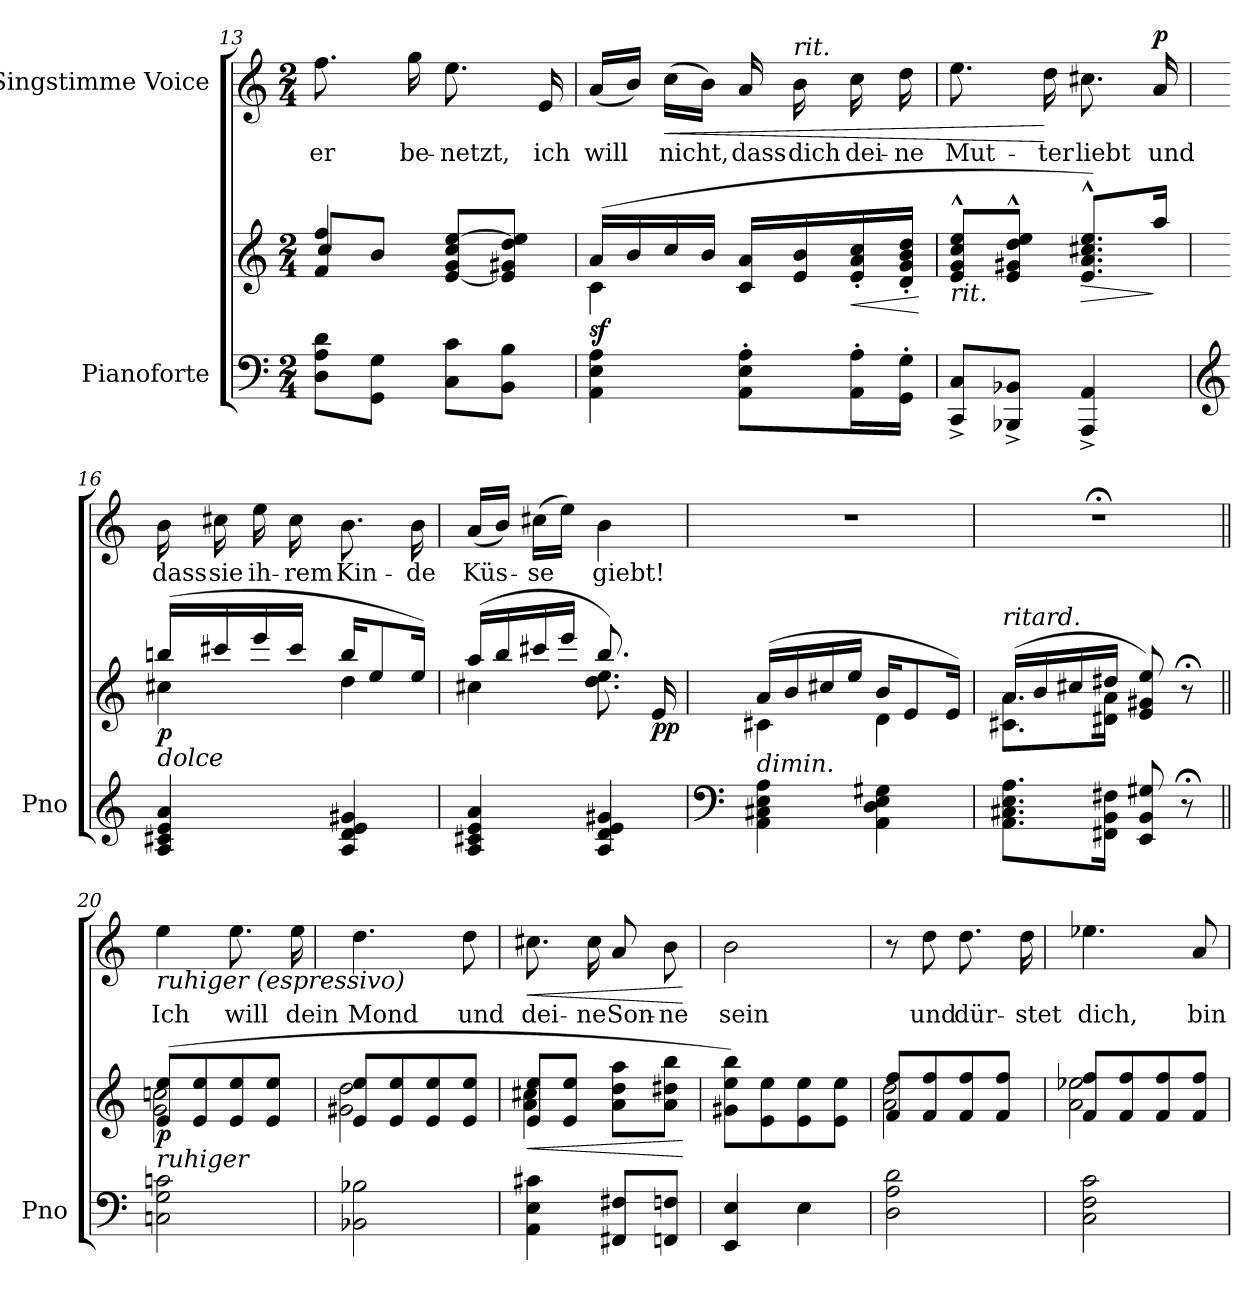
**kern	**kern	**dynam	**kern	**text	**dynam
*part2	*part2	*part2	*part1	*part1	*part1
*staff3	*staff2	*staff2/3	*staff1	*staff1	*staff1
*I"Pianoforte	*	*	*I"Singstimme Voice	*	*
*I'Pno	*	*	*	*	*
*clefF4	*clefG2	*	*clefG2	*	*
*k[]	*k[]	*	*k[]	*	*
*M2/4	*M2/4	*	*M2/4	*	*
=13	=13	=13	=13	=13	=13
*	*^	*	*	*	*
!	!	!	!	!	!LO:LY:b	!
8D\ 8A\ 8d\L	4f/ 4ff/	8cc/L	.	8.ff\	er	.
8GG\ 8G\J	.	8b/J	.	.	.	.
!	!	!	!	!	!LO:LY:b	!
.	.	.	.	16gg\	be-	.
!	!	!	!	!	!LO:LY:b	!
8C\ 8c\L	[<8e/ 8g/ 8cc/ [8ee/L	4ryy	.	8.ee\	-netzt,	.
8BB\ 8B\J	8e/] 8g#X/ 8dd/ 8ee/]J	.	.	.	.	.
!	!	!	!	!	!LO:LY:b	!
.	.	.	.	16e/	ich	.
=14	=14	=14	=14	=14	=14	=14
!	!	!	!LO:DY:b	!	!LO:LY:b	!
4AA\ 4E\ 4A\	(16a/LL	4c\	sf	(16a/LL	will	.
.	16b/	.	.	16b/JJ)	.	.
!	!	!	!	!	!LO:LY:b	!LO:HP:b
.	16cc/	.	.	(16cc\LL	nicht,	<
.	16b/JJ	.	.	16b\JJ)	.	.
!	!	!	!	!	!LO:LY:b	!
8AA\' 8E\' 8A\'L	16c/ 16a/LL	4ryy	.	16a/	dass	.
!	!	!	!	!LO:TX:a:i:t=rit.	!	!
!	!	!	!	!	!LO:LY:b	!
.	16e/ 16b/	.	.	16b\	dich	.
!	!	!	!LO:HP:b	!	!LO:LY:b	!
16AA\' 16A\'L	16e/'< 16a/'< 16cc/'<	.	<	16cc\	dei-	.
!	!	!	!	!	!LO:LY:b	!
16GG\' 16G\'JJ	16d/'< 16g/'< 16b/'< 16dd/'<JJ	.	.	16dd\	-ne	.
*	*v	*v	*	*	*	*
.	.	[	.	.	.
=15	=15	=15	=15	=15	=15
!	!LO:TX:b:i:t=rit.	!	!	!	!
!	!	!	!	!LO:LY:b	!
8CC/^ 8C/^L	8e/^^ 8g/^^ 8cc/^^ 8ee/^^L	.	8.ee\	Mut-	.
8BBB-X/^ 8BB-X/^J	8e/^^ 8g#X/^^ 8dd/^^ 8ee/^^J	.	.	.	.
!	!	!	!	!LO:LY:b	!
.	.	.	16dd\	-ter	[
!	!	!LO:HP:b	!	!LO:LY:b	!
4AAA/^ 4AA/^	8.e/^^ 8.a/^^ 8.cc#X/^^ 8.ee/^^L)	>	8.cc#X\	liebt	.
!	!	!	!	!LO:LY:b	!LO:DY:a
.	16aa/Jk	]	16a/	und	p
!!LO:PB:g=z
=16	=16	=16	=16	=16	=16
*clefG2	*	*	*	*	*
*	*^	*	*	*	*
!	!LO:TX:b:i:t=dolce	!	!	!	!	!
!	!	!	!LO:DY:b	!	!LO:LY:b	!
4A/ 4c#X/ 4e/ 4a/	(16bbn/LL	4cc#X\	p	16b\	dass	.
!	!	!	!	!	!LO:LY:b	!
.	16ccc#X/	.	.	16cc#X\	sie	.
!	!	!	!	!	!LO:LY:b	!
.	16eee/	.	.	16ee\	ih-	.
!	!	!	!	!	!LO:LY:b	!
.	16ccc#/JJ	.	.	16cc#\	-rem	.
!	!	!	!	!	!LO:LY:b	!
4A/ 4d/ 4e/ 4g#X/	16bb/KL	4dd\	.	8.b\	Kin-	.
.	8ee/	.	.	.	.	.
!	!	!	!	!	!LO:LY:b	!
.	16ee/Jk)	.	.	16b\	-de	.
=17	=17	=17	=17	=17	=17	=17
!	!	!	!	!	!LO:LY:b	!
4A/ 4c#X/ 4e/ 4a/	(16aa/LL	4cc#X\	.	(16a/LL	Küs-	.
.	16bb/	.	.	16b/JJ)	.	.
!	!	!	!	!	!LO:LY:b	!
.	16ccc#X/	.	.	(16cc#X\LL	-se	.
.	16eee/JJ	.	.	16ee\JJ)	.	.
!	!	!	!	!	!LO:LY:b	!
4A/ 4d/ 4e/ 4g#X/	8.bb/)	8.dd\ 8.ee\	.	4b\	giebt!	.
!	!	!	!LO:DY:b	!	!	!
.	16e/	16ryy	pp	.	.	.
=18	=18	=18	=18	=18	=18	=18
*clefF4	*	*	*	*	*	*
!	!LO:TX:b:i:t=dimin.	!	!	!	!	!
4AA\ 4C#X\ 4E\ 4A\	(16a/LL	4c#X\	.	2r	.	.
.	16b/	.	.	.	.	.
.	16cc#X/	.	.	.	.	.
.	16ee/JJ	.	.	.	.	.
4AA\ 4D\ 4E\ 4G#X\	16b/KL	4d\	.	.	.	.
.	8e/	.	.	.	.	.
.	16e/Jk)	.	.	.	.	.
=19	=19	=19	=19	=19	=19	=19
!	!LO:TX:a:i:t=ritard.	!	!	!	!	!
8.AA\ 8.C#X\ 8.E\ 8.A\L	(16a/LL	8.c#X\ 8.a\L	.	2r;<	.	.
.	16b/	.	.	.	.	.
.	16cc#X/	.	.	.	.	.
16FF#X\ 16BB\ 16F#X\Jk	16dd#X/JJ	16d#X\ 16a\Jk	.	.	.	.
8EE/ 8BB/ 8G#X/	8e/ 8g#X/ 8ee/)	4ryy	.	.	.	.
8r;<	8r;<	.	.	.	.	.
=20||	=20||	=20||	=20||	=20||	=20||	=20||
!	!	!	!	!LO:TX:b:i:t=ruhiger (espressivo)	!	!
!	!LO:TX:b:i:t=ruhiger	!	!	!	!	!
!	!	!	!LO:DY:b	!	!LO:LY:b	!
2Cn\ 2G\ 2cn\	(8e/ 8ee/L	2g\ 2ccn\	p	4ee\	Ich	.
.	8e/ 8ee/	.	.	.	.	.
!	!	!	!	!	!LO:LY:b	!
.	8e/ 8ee/	.	.	8.ee\	will	.
.	8e/ 8ee/J	.	.	.	.	.
!	!	!	!	!	!LO:LY:b	!
.	.	.	.	16ee\	dein	.
!!LO:LB:g=z
=21	=21	=21	=21	=21	=21	=21
!	!	!	!	!	!LO:LY:b	!
2BB-X\ 2B-X\	8e/ 8ee/L	2g#X\ 2dd\	.	4.dd\	Mond	.
.	8e/ 8ee/	.	.	.	.	.
.	8e/ 8ee/	.	.	.	.	.
!	!	!	!	!	!LO:LY:b	!
.	8e/ 8ee/J	.	.	8dd\	und	.
=22	=22	=22	=22	=22	=22	=22
!	!	!	!LO:HP:b	!	!LO:LY:b	!LO:HP:b
4AA\ 4E\ 4c#X\	8e/ 8ee/L	4a\ 4cc#X\	<	8.cc#X\	dei-	<
.	8e/ 8ee/J	.	.	.	.	.
!	!	!	!	!	!LO:LY:b	!
.	.	.	.	16cc#\	-ne	.
!	!	!	!	!	!LO:LY:b	!
8FF#X/ 8F#X/L	8a\ 8dd\ 8aa\L	4ryy	.	8a/	Son-	.
!	!	!	!	!	!LO:LY:b	!
8FFn/ 8Fn/J	8a\ 8dd#X\ 8bb\J	.	.	8b\	-ne	.
*	*v	*v	*	*	*	*
.	.	[	.	.	[
=23	=23	=23	=23	=23	=23
!	!	!	!	!LO:LY:b	!
4EE/ 4E/	8g#X\ 8ee\ 8bb\L)	.	2b\	sein	.
.	8e\ 8ee\	.	.	.	.
4E\	8e\ 8ee\	.	.	.	.
.	8e\ 8ee\J	.	.	.	.
=24	=24	=24	=24	=24	=24
*	*^	*	*	*	*
2D\ 2A\ 2d\	8f/ 8ff/L	2a\ 2dd\	.	8r	.	.
!	!	!	!	!	!LO:LY:b	!
.	8f/ 8ff/	.	.	8dd\	und	.
!	!	!	!	!	!LO:LY:b	!
.	8f/ 8ff/	.	.	8.dd\	dür-	.
.	8f/ 8ff/J	.	.	.	.	.
!	!	!	!	!	!LO:LY:b	!
.	.	.	.	16dd\	-stet	.
=25	=25	=25	=25	=25	=25	=25
!	!	!	!	!	!LO:LY:b	!
2C\ 2F\ 2c\	8f/ 8ff/L	2a\ 2ee-X\	.	4.ee-X\	dich,	.
.	8f/ 8ff/	.	.	.	.	.
.	8f/ 8ff/	.	.	.	.	.
!	!	!	!	!	!LO:LY:b	!
.	8f/ 8ff/J	.	.	8a/	bin	.
*	*v	*v	*	*	*	*
=	=	=	=	=	=
*-	*-	*-	*-	*-	*-
